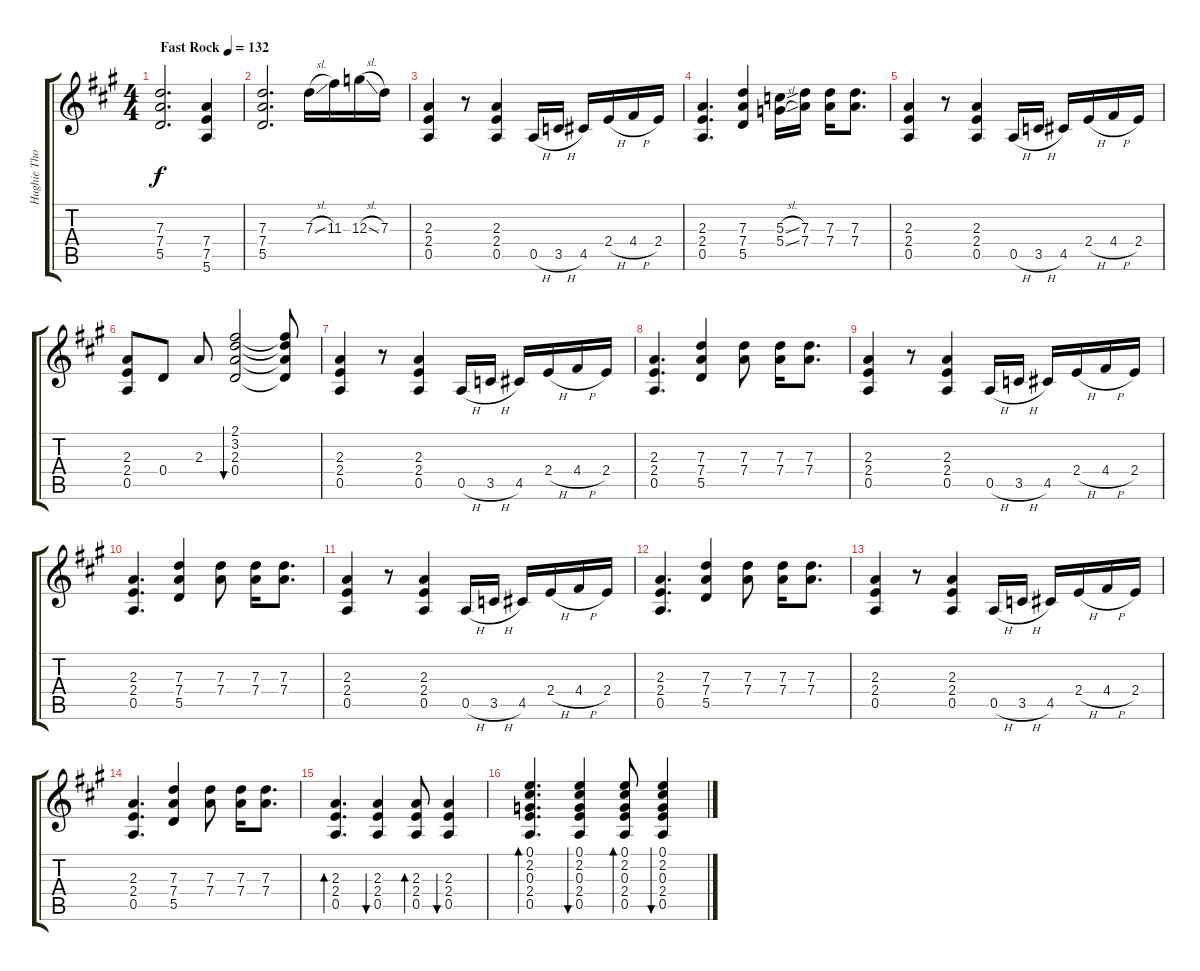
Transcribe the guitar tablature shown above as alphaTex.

\track ("Hughie Thomasson Guitar" "Hughie Tho") {instrument overdrivenguitar}
\staff {score tabs}
\tuning (E4 B3 G3 D3 A2 E2) {hide}
\ts (4 4)
\tempo (132 "Fast Rock")
\clef g2
\ks a
(7.3 7.4 5.5).2{d dy f instrument overdrivenguitar} (7.4 7.5 5.6).4 |
(7.3 7.4 5.5).2{d} 7.3{sl}.16 11.3.16 12.3{sl}.16 7.3.16 |
(2.3 2.4 0.5).4 r.8 (2.3 2.4 0.5).4 0.5{h}.16 3.5{h}.16 4.5.16 2.4{h}.16 4.4{h}.16 2.4.16 |
(2.3 2.4 0.5).4{d} (7.3 7.4 5.5).4 (5.3{sl} 5.4{sl}).16 (7.3 7.4).16 (7.3 7.4).16 (7.3 7.4).8{d} |
(2.3 2.4 0.5).4{instrument electricguitarclean} r.8 (2.3 2.4 0.5).4 0.5{h}.16 3.5{h}.16 4.5.16 2.4{h}.16 4.4{h}.16 2.4.16 |
(2.3 2.4 0.5).8 0.4.8 2.3.8 (2.1 3.2 2.3 0.4).2{bu 60} (2.1{t} 3.2{t} 2.3{t} 0.4{t}).8 |
(2.3 2.4 0.5).4 r.8 (2.3 2.4 0.5).4 0.5{h}.16 3.5{h}.16 4.5.16 2.4{h}.16 4.4{h}.16 2.4.16 |
(2.3 2.4 0.5).4{d} (7.3 7.4 5.5).4 (7.3 7.4).8 (7.3 7.4).16 (7.3 7.4).8{d} |
(2.3 2.4 0.5).4 r.8 (2.3 2.4 0.5).4 0.5{h}.16 3.5{h}.16 4.5.16 2.4{h}.16 4.4{h}.16 2.4.16 |
(2.3 2.4 0.5).4{d} (7.3 7.4 5.5).4 (7.3 7.4).8 (7.3 7.4).16 (7.3 7.4).8{d} |
(2.3 2.4 0.5).4 r.8 (2.3 2.4 0.5).4 0.5{h}.16 3.5{h}.16 4.5.16 2.4{h}.16 4.4{h}.16 2.4.16 |
(2.3 2.4 0.5).4{d} (7.3 7.4 5.5).4 (7.3 7.4).8 (7.3 7.4).16 (7.3 7.4).8{d} |
(2.3 2.4 0.5).4 r.8 (2.3 2.4 0.5).4 0.5{h}.16 3.5{h}.16 4.5.16 2.4{h}.16 4.4{h}.16 2.4.16 |
(2.3 2.4 0.5).4{d} (7.3 7.4 5.5).4 (7.3 7.4).8 (7.3 7.4).16 (7.3 7.4).8{d} |
(2.3 2.4 0.5).4{d bd 60} (2.3 2.4 0.5).4{bu 60} (2.3 2.4 0.5).8{bd 60} (2.3 2.4 0.5).4{bu 60} |
(0.1 2.2 0.3 2.4 0.5).4{d bd 240} (0.1 2.2 0.3 2.4 0.5).4{bu 60} (0.1 2.2 0.3 2.4 0.5).8{bd 60} (0.1 2.2 0.3 2.4 0.5).4{bu 60}
